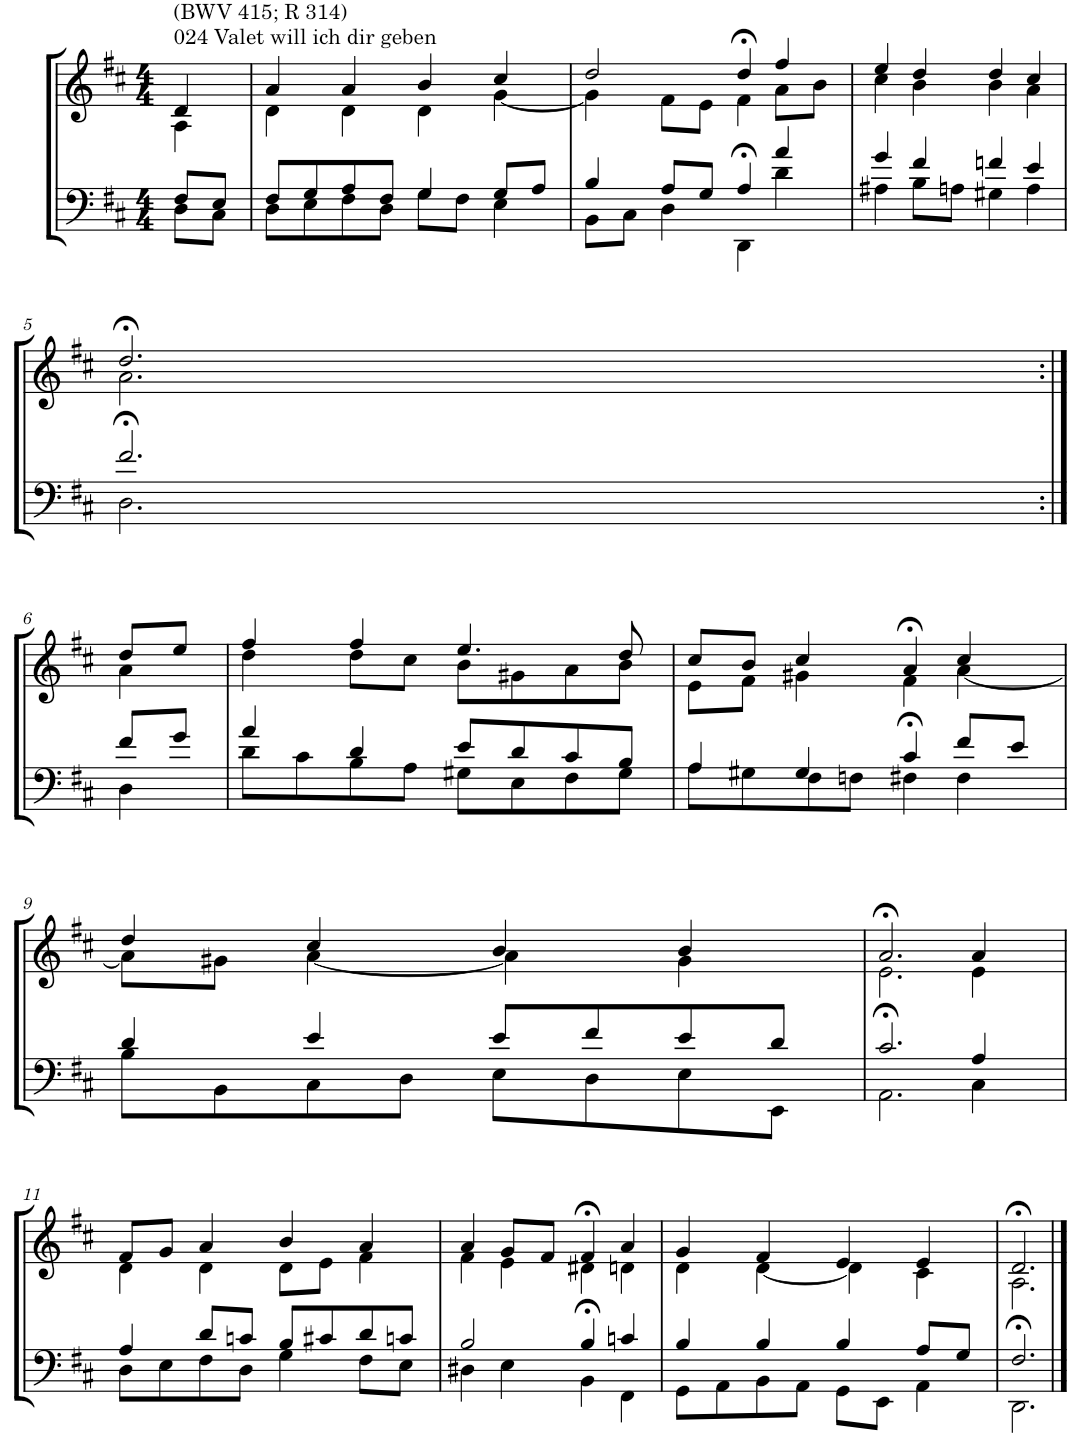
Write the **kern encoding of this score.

**kern	**kern
*part2	*part1
*staff2	*staff1
*I"Tenor/Baß	*I"Sopran/Alt
*clefF4	*clefG2
*k[f#c#]	*k[f#c#]
*M4/4	*M4/4
=1	=1
*^	*^
!	!	!LO:TX:a:t=024 Valet will ich dir geben	!
!	!	!LO:TX:a:t=(BWV 415; R 314)	!
8F#/L	8D\L	4d/	4A\
8E/J	8C#\J	.	.
=2	=2	=2	=2
8F#/L	8D\L	4a/	4d\
8G/	8E\	.	.
8A/	8F#\	4a/	4d\
8F#/J	8D\J	.	.
4G/	8G\L	4b/	4d\
.	8F#\J	.	.
8G/L	4E\	4cc#/	[4g\
8A/J	.	.	.
=3	=3	=3	=3
4B/	8BB\L	2dd/	4g\]
.	8C#\J	.	.
8A/L	4D\	.	8f#\L
8G/J	.	.	8e\J
4A/	4DD>\	4dd>/	4f#\
4a/	4d\	4ff#/	8a\L
.	.	.	8b\J
=4	=4	=4	=4
4g/	4A#X\	4ee/	4cc#\
4f#/	8B\L	4dd/	4b\
.	8An\J	.	.
4fn/	4G#X\	4dd/	4b\
4e/	4A\	4cc#/	4a\
!!LO:LB:g=z	!!
=5	=5	=5	=5
2.f#/	2.D>\	2.dd>/	2.a\
!!LO:LB:g=z	!!
=6:|!	=6:|!	=6:|!	=6:|!
8f#/L	4D\	8dd/L	4a\
8g/J	.	8ee/J	.
=7	=7	=7	=7
4a/	8d\L	4ff#/	4dd\
.	8c#\	.	.
4d/	8B\	4ff#/	8dd\L
.	8A\J	.	8cc#\J
8e/L	8G#X\L	4.ee/	8b\L
8d/	8E\	.	8g#X\
8c#/	8F#\	.	8a\
8B/J	8G#\J	8dd/	8b\J
=8	=8	=8	=8
4A/	8A\L	8cc#/L	8e\L
.	8G#X\	8b/J	8f#\J
4G#/	8F#\	4cc#/	4g#X\
.	8Fn\J	.	.
4c#/	4F#X>\	4a>/	4f#\
8f#/L	4F#\	4cc#/	[4a\
8e/J	.	.	.
!!LO:LB:g=z	!!
=9	=9	=9	=9
4d/	8B\L	4dd/	8a\L]
.	8BB\	.	8g#X\J
4e/	8C#\	4cc#/	[4a\
.	8D\J	.	.
8e/L	8E\L	4b/	4a\]
8f#/	8D\	.	.
8e/	8E\	4b/	4g#\
8d/J	8EE\J	.	.
=10	=10	=10	=10
2.c#/	2.AA>\	2.a>/	2.e\
4A/	4C#\	4a/	4e\
!!LO:LB:g=z	!!
=11	=11	=11	=11
4A/	8D\L	8f#/L	4d\
.	8E\	8g/J	.
8d/L	8F#\	4a/	4d\
8cn/J	8D\J	.	.
8B/L	4G\	4b/	8d\L
8c#X/	.	.	8e\J
8d/	8F#\L	4a/	4f#\
8cn/J	8E\J	.	.
=12	=12	=12	=12
2B/	4D#X\	4a/	4f#\
.	4E\	8g/L	4e\
.	.	8f#/J	.
4B/	4BB>\	4f#>/	4d#X\
4cn/	4FF#\	4a/	4dn\
=13	=13	=13	=13
4B/	8GG\L	4g/	4d\
.	8AA\	.	.
4B/	8BB\	4f#/	[4d\
.	8AA\J	.	.
4B/	8GG\L	4e/	4d\]
.	8EE\J	.	.
8A/L	4AA\	4e/	4c#\
8G/J	.	.	.
=14	=14	=14	=14
2.F#/	2.DD>\	2.d>/	2.A\
*v	*v	*	*
*	*v	*v
==	==
*-	*-
